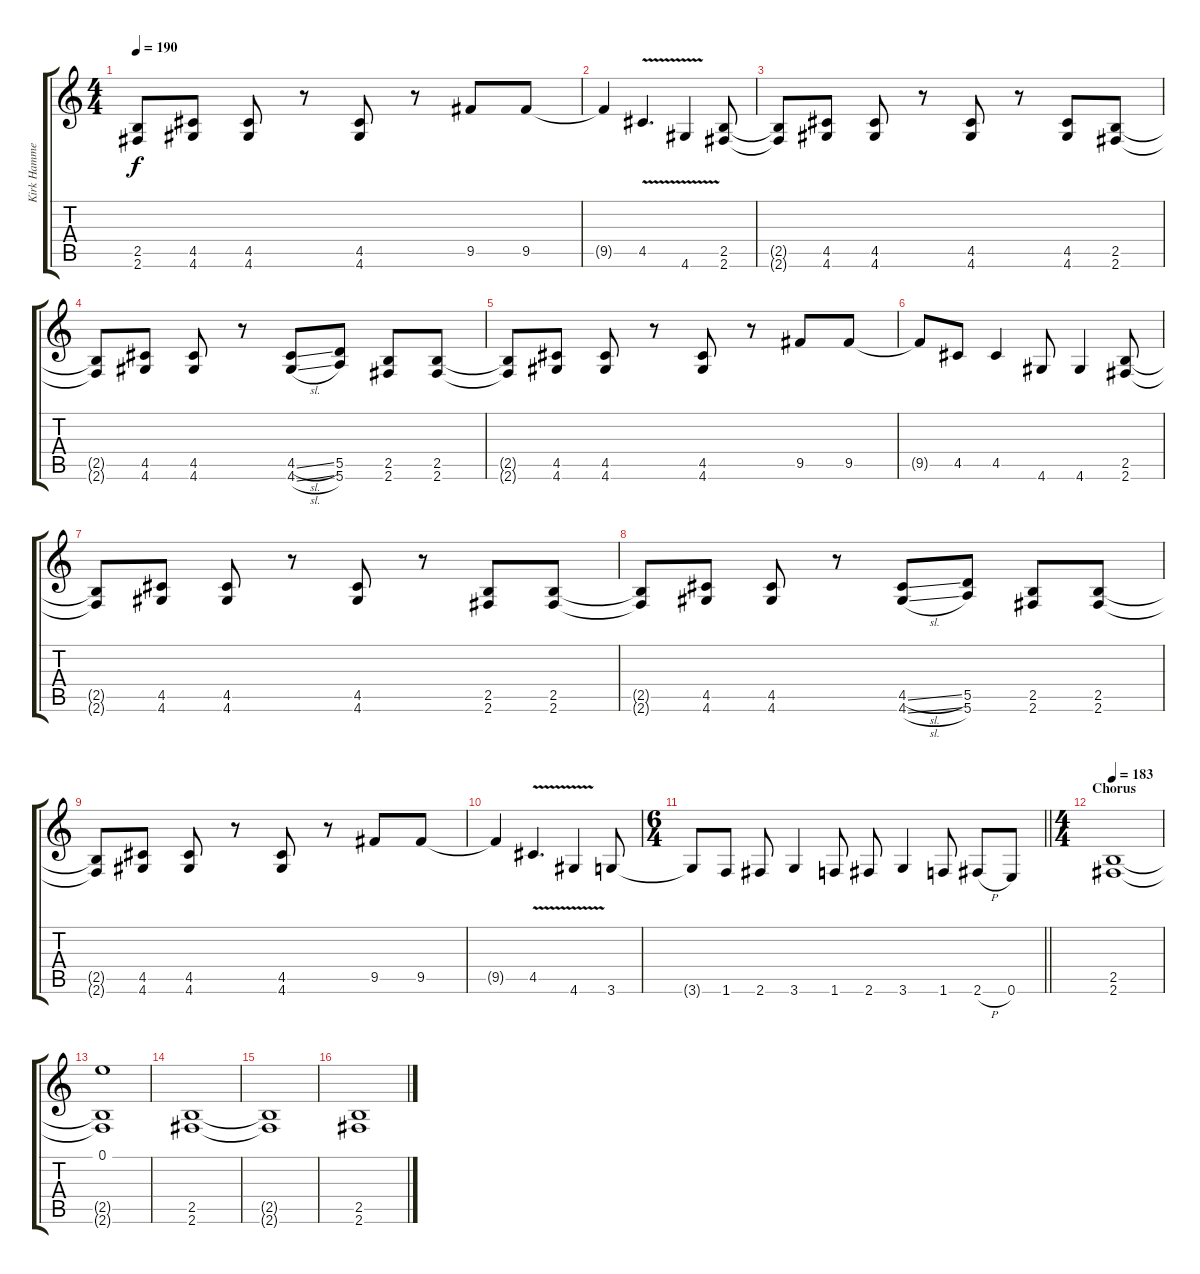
\track ("Kirk Hammett" "Kirk Hamme") {instrument distortionguitar}
\staff {score tabs}
\tuning (E4 B3 G3 D3 A2 E2) {hide}
\ts (4 4)
\tempo 190
\clef g2
\ks c
(2.5{t} 2.6{t}).8{dy f} (4.5 4.6).8 (4.5 4.6).8 r.8 (4.5 4.6).8 r.8 9.5.8 9.5.8 |
9.5{t}.4 4.5{v}.4{d} 4.6{v}.4 (2.5 2.6).8 |
(2.5{t} 2.6{t}).8 (4.5 4.6).8 (4.5 4.6).8 r.8 (4.5 4.6).8 r.8 (4.5 4.6).8 (2.5 2.6).8 |
(2.5{t} 2.6{t}).8 (4.5 4.6).8 (4.5 4.6).8 r.8 (4.5{sl} 4.6{sl}).8 (5.5 5.6).8 (2.5 2.6).8 (2.5 2.6).8 |
(2.5{t} 2.6{t}).8 (4.5 4.6).8 (4.5 4.6).8 r.8 (4.5 4.6).8 r.8 9.5.8 9.5.8 |
9.5{t}.8 4.5.8 4.5.4 4.6.8 4.6.4 (2.5 2.6).8 |
(2.5{t} 2.6{t}).8 (4.5 4.6).8 (4.5 4.6).8 r.8 (4.5 4.6).8 r.8 (2.5 2.6).8 (2.5 2.6).8 |
(2.5{t} 2.6{t}).8 (4.5 4.6).8 (4.5 4.6).8 r.8 (4.5{sl} 4.6{sl}).8 (5.5 5.6).8 (2.5 2.6).8 (2.5 2.6).8 |
(2.5{t} 2.6{t}).8 (4.5 4.6).8 (4.5 4.6).8 r.8 (4.5 4.6).8 r.8 9.5.8 9.5.8 |
9.5{t}.4 4.5{v}.4{d} 4.6{v}.4 3.6.8 |
\ts (6 4)
\barLineRight lightlight
3.6{t}.8 1.6.8 2.6.8 3.6.4 1.6.8 2.6.8 3.6.4 1.6.8 2.6{h}.8 0.6.8 |
\ts (4 4)
\section ("" "Chorus")
\tempo 183
(2.5 2.6).1 |
(0.1 2.5{t} 2.6{t}).1 |
(2.5 2.6).1 |
(2.5{t} 2.6{t}).1 |
(2.5 2.6).1
